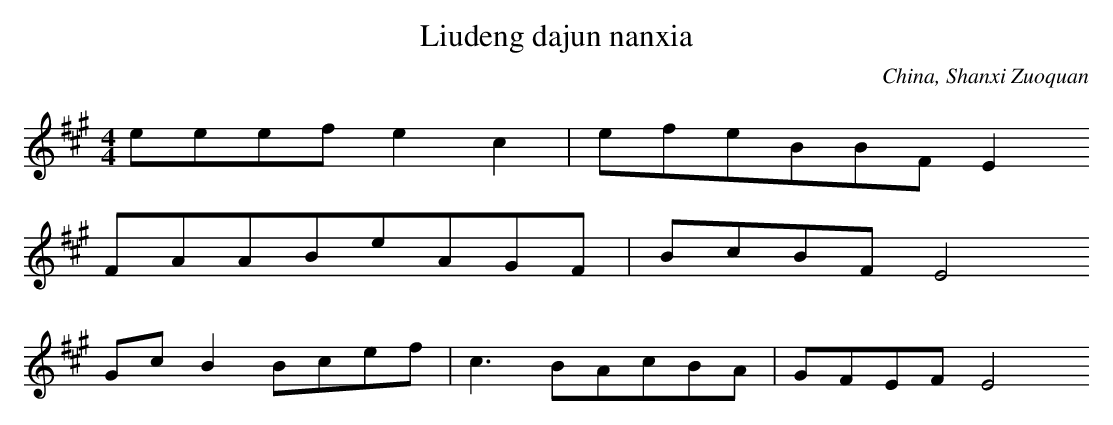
X:1
T: Liudeng dajun nanxia
O: China, Shanxi Zuoquan
M: 4/4
L: 1/8
K: A
eeefe2c2 | efeBBFE2
FAABeAGF | BcBFE4
GcB2Bcef | c3BAcBA | GFEFE4
